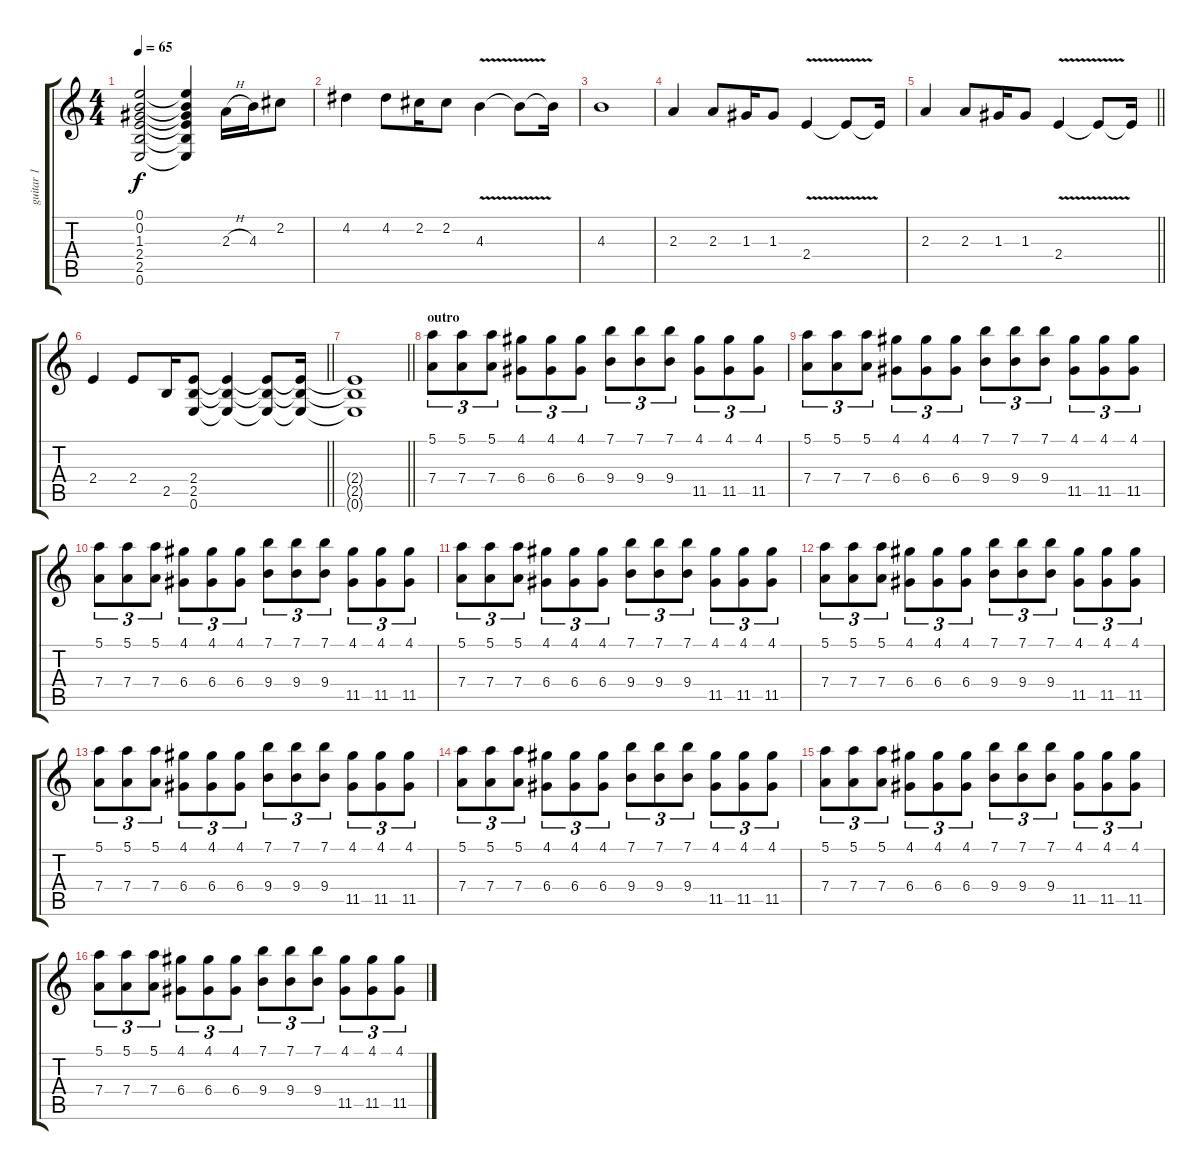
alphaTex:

\track ("guitar 1" "guitar 1") {instrument electricguitarjazz}
\staff {score tabs}
\tuning (E4 B3 G3 D3 A2 E2) {hide}
\ts (4 4)
\tempo 65
\clef g2
\ks c
(0.1{t} 0.2{t} 1.3{t} 2.4{t} 2.5{t} 0.6{t}).2{dy f} (0.1{t} 0.2{t} 1.3{t} 2.4{t} 2.5{t} 0.6{t}).4 2.3{h}.16 4.3.16 2.2.8 |
4.2.4 4.2.8 2.2.16 2.2.8 4.3{v}.4 4.3{t}.8 4.3{t}.16 |
4.3.1 |
2.3.4 2.3.8 1.3.16 1.3.8 2.4{v}.4 2.4{t}.8 2.4{t}.16 |
\barLineRight lightlight
2.3.4 2.3.8 1.3.16 1.3.8 2.4{v}.4 2.4{t}.8 2.4{t}.16 |
\barLineRight lightlight
2.4.4 2.4.8 2.5.16 (2.4 2.5 0.6).8 (2.4{t} 2.5{t} 0.6{t}).4 (2.4{t} 2.5{t} 0.6{t}).8 (2.4{t} 2.5{t} 0.6{t}).16 |
\barLineRight lightlight
(2.4{t} 2.5{t} 0.6{t}).1 |
\section ("" "outro")
(5.1 7.4).8{tu (3 2)} (5.1 7.4).8{tu (3 2)} (5.1 7.4).8{tu (3 2)} (4.1 6.4).8{tu (3 2)} (4.1 6.4).8{tu (3 2)} (4.1 6.4).8{tu (3 2)} (7.1 9.4).8{tu (3 2)} (7.1 9.4).8{tu (3 2)} (7.1 9.4).8{tu (3 2)} (4.1 11.5).8{tu (3 2)} (4.1 11.5).8{tu (3 2)} (4.1 11.5).8{tu (3 2)} |
(5.1 7.4).8{tu (3 2)} (5.1 7.4).8{tu (3 2)} (5.1 7.4).8{tu (3 2)} (4.1 6.4).8{tu (3 2)} (4.1 6.4).8{tu (3 2)} (4.1 6.4).8{tu (3 2)} (7.1 9.4).8{tu (3 2)} (7.1 9.4).8{tu (3 2)} (7.1 9.4).8{tu (3 2)} (4.1 11.5).8{tu (3 2)} (4.1 11.5).8{tu (3 2)} (4.1 11.5).8{tu (3 2)} |
(5.1 7.4).8{tu (3 2)} (5.1 7.4).8{tu (3 2)} (5.1 7.4).8{tu (3 2)} (4.1 6.4).8{tu (3 2)} (4.1 6.4).8{tu (3 2)} (4.1 6.4).8{tu (3 2)} (7.1 9.4).8{tu (3 2)} (7.1 9.4).8{tu (3 2)} (7.1 9.4).8{tu (3 2)} (4.1 11.5).8{tu (3 2)} (4.1 11.5).8{tu (3 2)} (4.1 11.5).8{tu (3 2)} |
(5.1 7.4).8{tu (3 2)} (5.1 7.4).8{tu (3 2)} (5.1 7.4).8{tu (3 2)} (4.1 6.4).8{tu (3 2)} (4.1 6.4).8{tu (3 2)} (4.1 6.4).8{tu (3 2)} (7.1 9.4).8{tu (3 2)} (7.1 9.4).8{tu (3 2)} (7.1 9.4).8{tu (3 2)} (4.1 11.5).8{tu (3 2)} (4.1 11.5).8{tu (3 2)} (4.1 11.5).8{tu (3 2)} |
(5.1 7.4).8{tu (3 2)} (5.1 7.4).8{tu (3 2)} (5.1 7.4).8{tu (3 2)} (4.1 6.4).8{tu (3 2)} (4.1 6.4).8{tu (3 2)} (4.1 6.4).8{tu (3 2)} (7.1 9.4).8{tu (3 2)} (7.1 9.4).8{tu (3 2)} (7.1 9.4).8{tu (3 2)} (4.1 11.5).8{tu (3 2)} (4.1 11.5).8{tu (3 2)} (4.1 11.5).8{tu (3 2)} |
(5.1 7.4).8{tu (3 2)} (5.1 7.4).8{tu (3 2)} (5.1 7.4).8{tu (3 2)} (4.1 6.4).8{tu (3 2)} (4.1 6.4).8{tu (3 2)} (4.1 6.4).8{tu (3 2)} (7.1 9.4).8{tu (3 2)} (7.1 9.4).8{tu (3 2)} (7.1 9.4).8{tu (3 2)} (4.1 11.5).8{tu (3 2)} (4.1 11.5).8{tu (3 2)} (4.1 11.5).8{tu (3 2)} |
(5.1 7.4).8{tu (3 2)} (5.1 7.4).8{tu (3 2)} (5.1 7.4).8{tu (3 2)} (4.1 6.4).8{tu (3 2)} (4.1 6.4).8{tu (3 2)} (4.1 6.4).8{tu (3 2)} (7.1 9.4).8{tu (3 2)} (7.1 9.4).8{tu (3 2)} (7.1 9.4).8{tu (3 2)} (4.1 11.5).8{tu (3 2)} (4.1 11.5).8{tu (3 2)} (4.1 11.5).8{tu (3 2)} |
(5.1 7.4).8{tu (3 2)} (5.1 7.4).8{tu (3 2)} (5.1 7.4).8{tu (3 2)} (4.1 6.4).8{tu (3 2)} (4.1 6.4).8{tu (3 2)} (4.1 6.4).8{tu (3 2)} (7.1 9.4).8{tu (3 2)} (7.1 9.4).8{tu (3 2)} (7.1 9.4).8{tu (3 2)} (4.1 11.5).8{tu (3 2)} (4.1 11.5).8{tu (3 2)} (4.1 11.5).8{tu (3 2)} |
(5.1 7.4).8{tu (3 2)} (5.1 7.4).8{tu (3 2)} (5.1 7.4).8{tu (3 2)} (4.1 6.4).8{tu (3 2)} (4.1 6.4).8{tu (3 2)} (4.1 6.4).8{tu (3 2)} (7.1 9.4).8{tu (3 2)} (7.1 9.4).8{tu (3 2)} (7.1 9.4).8{tu (3 2)} (4.1 11.5).8{tu (3 2)} (4.1 11.5).8{tu (3 2)} (4.1 11.5).8{tu (3 2)}
